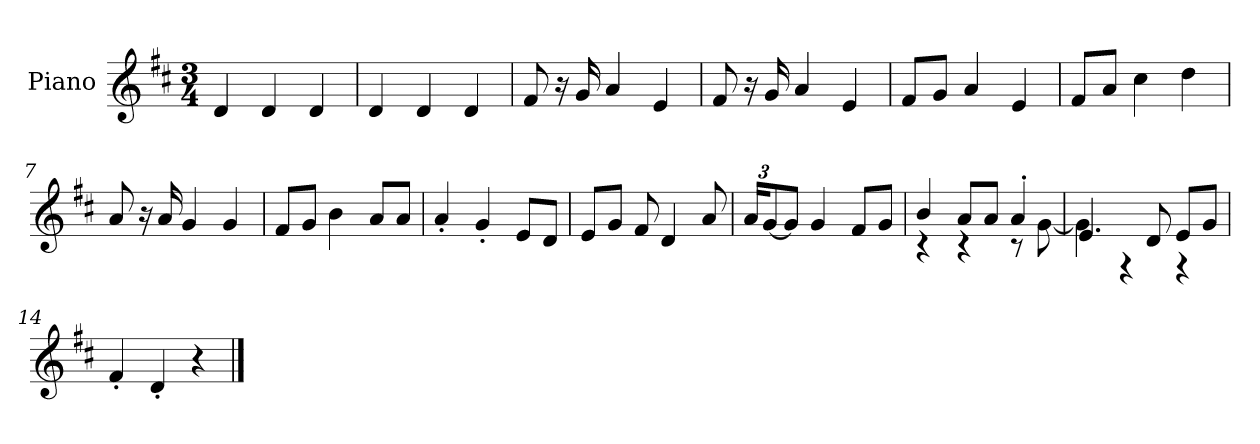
**kern
*part1
*staff1
*I"Piano
*I'P-no
*clefG2
*k[f#c#]
*M3/4
*MM180
=1
4d/
4d/
4d/
=2
4d/
4d/
4d/
=3
8f#/
16r
16g/
4a/
4e/
=4
8f#/
16r
16g/
4a/
4e/
=5
8f#/L
8g/J
4a/
4e/
=6
8f#/L
8a/J
4cc#\
4dd\
=7
8a/
16r
16a/
4g/
4g/
!!LO:LB:g=z
=8
8f#/L
8g/J
4b\
8a/L
8a/J
=9
4a'/
4g'/
8e/L
8d/J
=10
8e/L
8g/J
8f#/
4d/
8a/
=11
*Xbrackettup
24a/KL
[12g/
8g/J]
4g/
8f#/L
8g/J
=12
*^
4b/	4r
8a/L	4r
8a/J	.
4a'/	8r
.	[8g\
=13	=13
4.e/	4g\]
.	4r
8d/	.
8e/L	4r
8g/J	.
*v	*v
=14
4f#'/
4d'/
4r
==
*-
